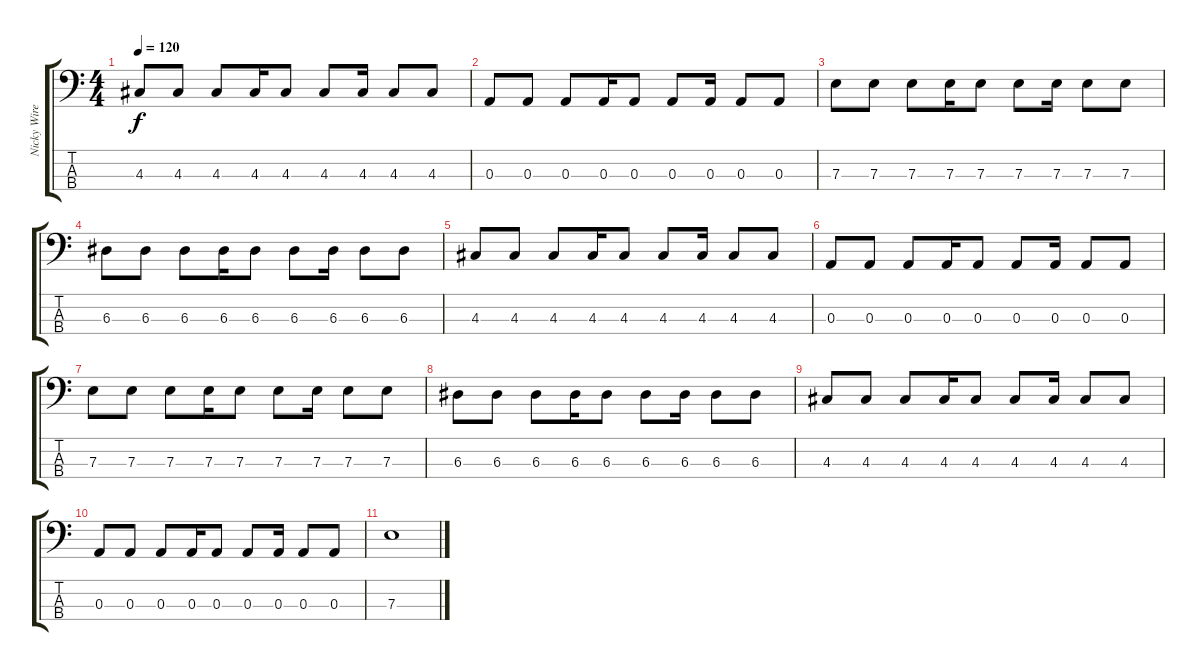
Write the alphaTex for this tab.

\track ("Nicky Wire" "Nicky Wire") {instrument electricbasspick}
\staff {score tabs}
\tuning (G2 D2 A1 E1) {hide}
\ts (4 4)
\tempo 120
\clef f4
\ks c
4.3.8{dy f} 4.3.8 4.3.8 4.3.16 4.3.8 4.3.8 4.3.16 4.3.8 4.3.8 |
0.3.8 0.3.8 0.3.8 0.3.16 0.3.8 0.3.8 0.3.16 0.3.8 0.3.8 |
7.3.8 7.3.8 7.3.8 7.3.16 7.3.8 7.3.8 7.3.16 7.3.8 7.3.8 |
6.3.8 6.3.8 6.3.8 6.3.16 6.3.8 6.3.8 6.3.16 6.3.8 6.3.8 |
4.3.8 4.3.8 4.3.8 4.3.16 4.3.8 4.3.8 4.3.16 4.3.8 4.3.8 |
0.3.8 0.3.8 0.3.8 0.3.16 0.3.8 0.3.8 0.3.16 0.3.8 0.3.8 |
7.3.8 7.3.8 7.3.8 7.3.16 7.3.8 7.3.8 7.3.16 7.3.8 7.3.8 |
6.3.8 6.3.8 6.3.8 6.3.16 6.3.8 6.3.8 6.3.16 6.3.8 6.3.8 |
4.3.8 4.3.8 4.3.8 4.3.16 4.3.8 4.3.8 4.3.16 4.3.8 4.3.8 |
0.3.8 0.3.8 0.3.8 0.3.16 0.3.8 0.3.8 0.3.16 0.3.8 0.3.8 |
7.3.1
